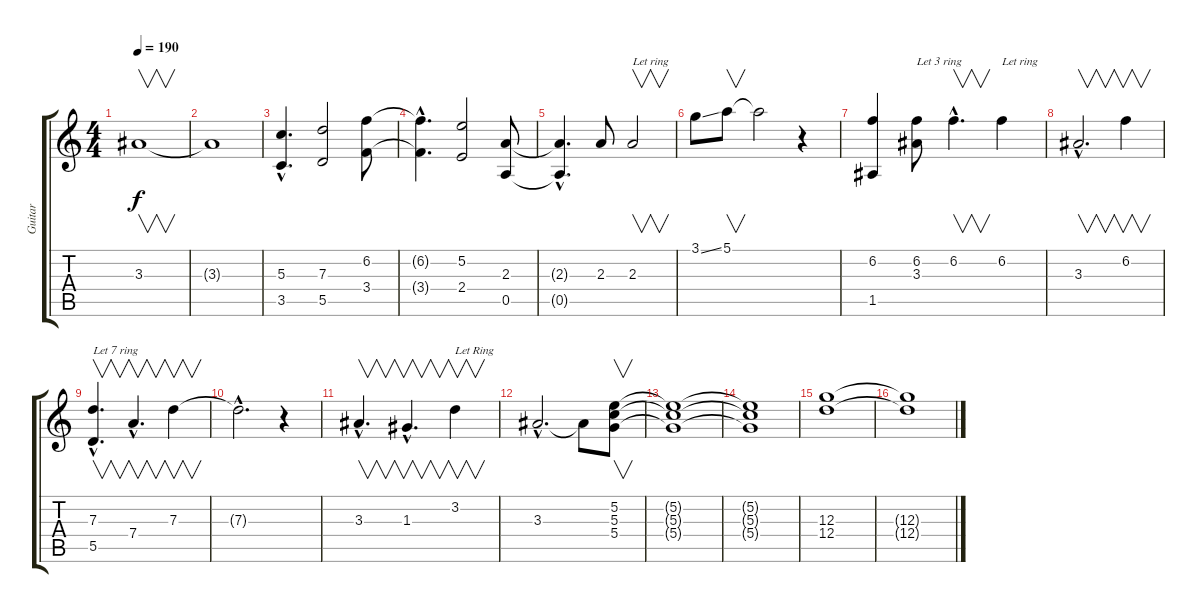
\track ("Guitar" "Guitar") {instrument overdrivenguitar}
\staff {score tabs}
\tuning (E4 B3 G3 D3 A2 E2) {hide}
\ts (4 4)
\tempo 190
\clef g2
\ks c
3.3.1{v dy f} |
3.3{t}.1 |
(5.3{hac} 3.5{hac}).4{d} (7.3 5.5).2 (6.2 3.4).8 |
(6.2{hac t} 3.4{hac t}).4{d} (5.2 2.4).2 (2.3 0.5).8 |
(2.3{hac t} 0.5{hac t}).4{d} 2.3.8 2.3.2{v txt "Let ring"} |
3.1{ss}.8 5.1.8{v} 5.1{t}.2 r.4 |
(6.2 1.5).4 (6.2 3.3).8{txt "Let 3 ring"} 6.2{hac}.4{v d} 6.2.4{txt "Let ring"} |
3.3{hac}.2{v d} 6.2.4{v} |
(7.3{hac} 5.5{hac}).4{v d txt "Let 7 ring"} 7.4{hac}.4{v d} 7.3.4{v} |
7.3{hac t}.2{d} r.4 |
3.3{hac}.4{v d} 1.3{hac}.4{v d} 3.2.4{v txt "Let Ring"} |
3.3{hac}.2{d} 3.3{t}.8 (5.2 5.3 5.4).8{v} |
(5.2{t} 5.3{t} 5.4{t}).1 |
(5.2{t} 5.3{t} 5.4{t}).1 |
(12.3 12.4).1 |
(12.3{t} 12.4{t}).1
